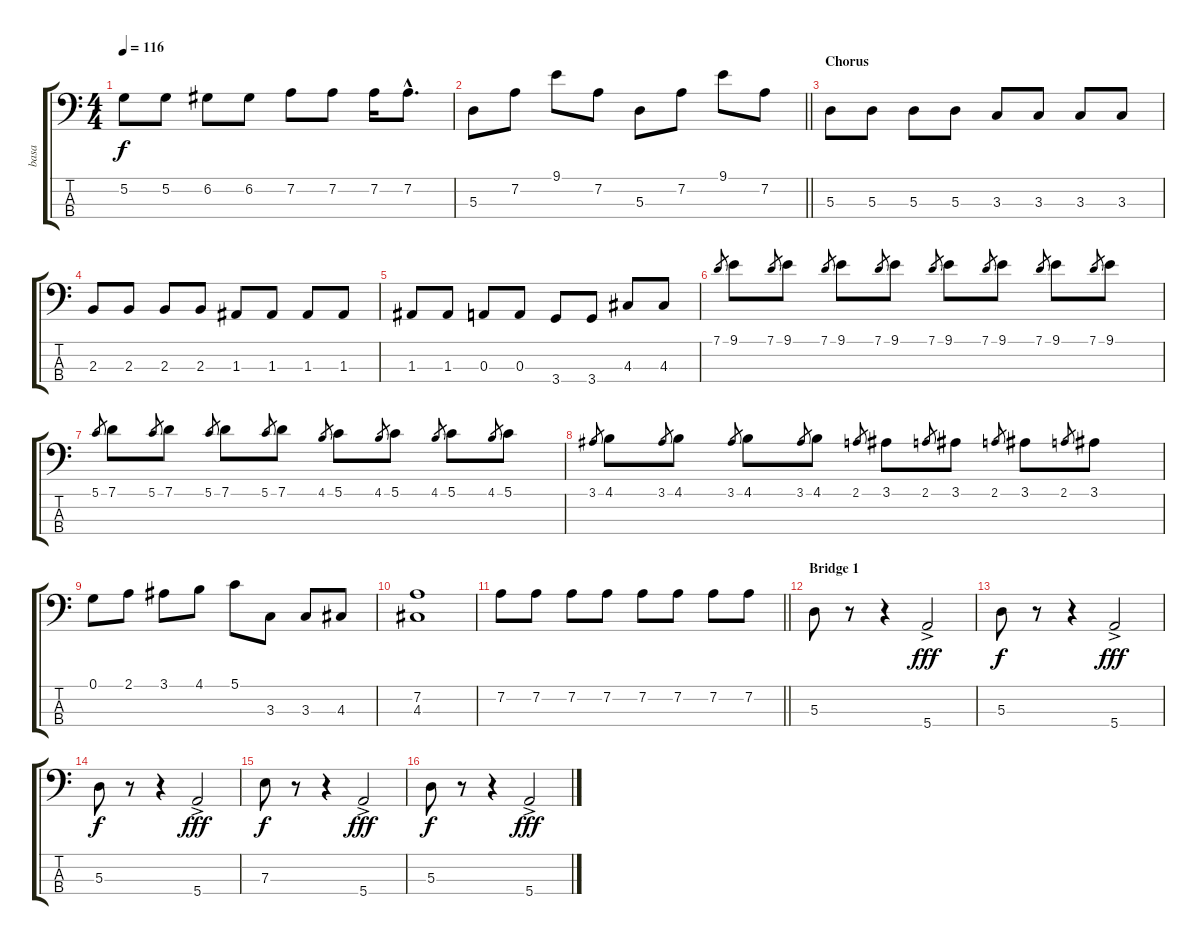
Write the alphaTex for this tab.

\track ("basa" "basa") {instrument fretlessbass}
\staff {score tabs}
\tuning (G2 D2 A1 E1) {hide}
\ts (4 4)
\tempo 116
\clef f4
\ks c
5.2.8{dy f} 5.2.8 6.2.8 6.2.8 7.2.8 7.2.8 7.2.16 7.2{hac}.8{d} |
\barLineRight lightlight
5.3.8 7.2.8 9.1.8 7.2.8 5.3.8 7.2.8 9.1.8 7.2.8 |
\section ("" "Chorus")
5.3.8 5.3.8 5.3.8 5.3.8 3.3.8 3.3.8 3.3.8 3.3.8 |
2.3.8 2.3.8 2.3.8 2.3.8 1.3.8 1.3.8 1.3.8 1.3.8 |
1.3.8 1.3.8 0.3.8 0.3.8 3.4.8 3.4.8 4.3.8 4.3.8 |
7.1.8{gr} 9.1.8 7.1.8{gr} 9.1.8 7.1.8{gr} 9.1.8 7.1.8{gr} 9.1.8 7.1.8{gr} 9.1.8 7.1.8{gr} 9.1.8 7.1.8{gr} 9.1.8 7.1.8{gr} 9.1.8 |
5.1.8{gr} 7.1.8 5.1.8{gr} 7.1.8 5.1.8{gr} 7.1.8 5.1.8{gr} 7.1.8 4.1.8{gr} 5.1.8 4.1.8{gr} 5.1.8 4.1.8{gr} 5.1.8 4.1.8{gr} 5.1.8 |
3.1.8{gr} 4.1.8 3.1.8{gr} 4.1.8 3.1.8{gr} 4.1.8 3.1.8{gr} 4.1.8 2.1.8{gr} 3.1.8 2.1.8{gr} 3.1.8 2.1.8{gr} 3.1.8 2.1.8{gr} 3.1.8 |
0.1.8 2.1.8 3.1.8 4.1.8 5.1.8 3.3.8 3.3.8 4.3.8 |
(7.2 4.3).1 |
\barLineRight lightlight
7.2.8{volume 16} 7.2.8 7.2.8 7.2.8 7.2.8 7.2.8 7.2.8 7.2.8 |
\section ("" "Bridge 1")
5.3.8 r.8 r.4 5.4{ac}.2{dy fff} |
5.3.8{dy f} r.8 r.4 5.4{ac}.2{dy fff} |
5.3.8{dy f} r.8 r.4 5.4{ac}.2{dy fff} |
7.3.8{dy f} r.8 r.4 5.4{ac}.2{dy fff} |
5.3.8{dy f} r.8 r.4 5.4{ac}.2{dy fff}
